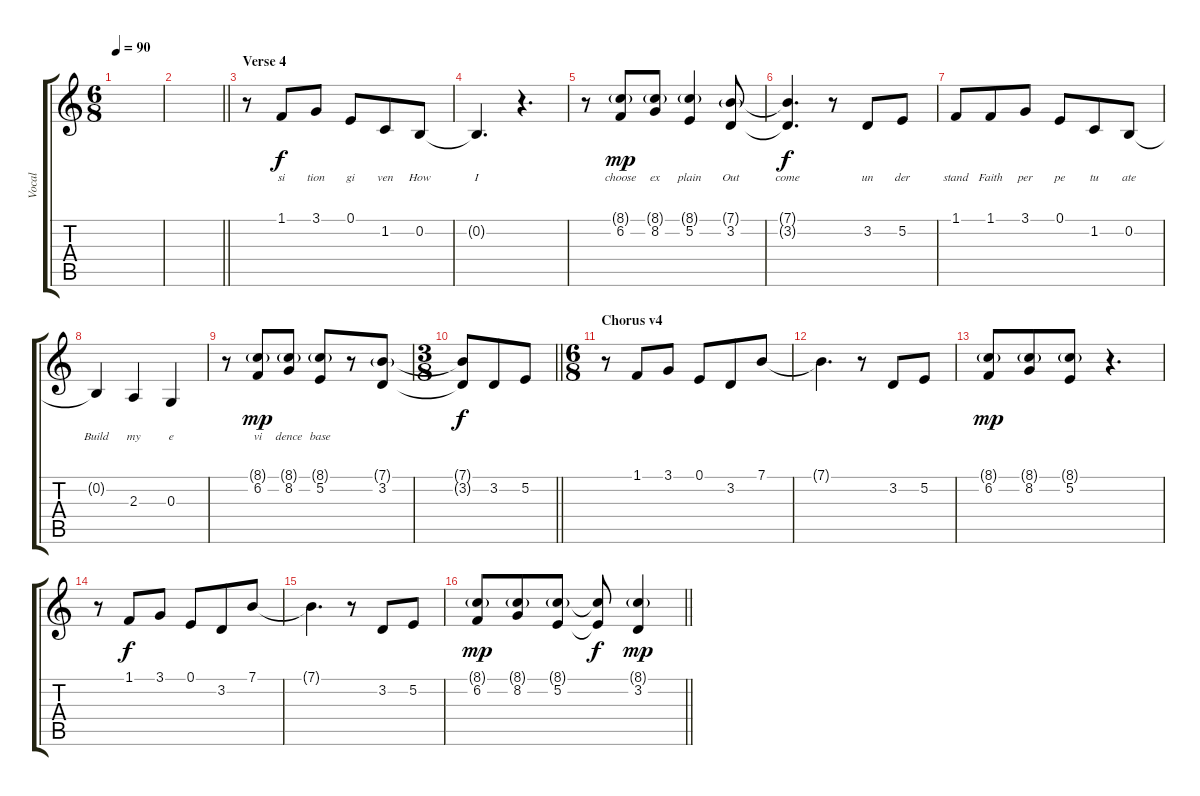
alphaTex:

\track ("Vocal" "Vocal") {instrument acousticgrandpiano}
\staff {score tabs}
\tuning (E4 B3 G3 D3 A2 E2) {hide}
\ts (6 8)
\tempo 90
\clef g2
\ks c
|
\barLineRight lightlight
|
\section ("" "Verse 4")
r.8 1.1.8{lyrics (0 "si") lyrics (1 "") lyrics (2 "") lyrics (3 "") lyrics (4 "")} 3.1.8{lyrics (0 "tion") lyrics (1 "") lyrics (2 "") lyrics (3 "") lyrics (4 "")} 0.1.8{lyrics (0 "gi") lyrics (1 "") lyrics (2 "") lyrics (3 "") lyrics (4 "")} 1.2.8{lyrics (0 "ven") lyrics (1 "") lyrics (2 "") lyrics (3 "") lyrics (4 "")} 0.2.8{lyrics (0 "How") lyrics (1 "") lyrics (2 "") lyrics (3 "") lyrics (4 "")} |
0.2{t}.4{d lyrics (0 "I") lyrics (1 "") lyrics (2 "") lyrics (3 "") lyrics (4 "")} r.4{d} |
r.8 (8.1{g} 6.2).8{lyrics (0 "choose") lyrics (1 "") lyrics (2 "") lyrics (3 "") lyrics (4 "") dy mp} (8.1{g} 8.2).8{lyrics (0 "ex") lyrics (1 "") lyrics (2 "") lyrics (3 "") lyrics (4 "")} (8.1{g} 5.2).4{lyrics (0 "plain") lyrics (1 "") lyrics (2 "") lyrics (3 "") lyrics (4 "")} (7.1{g} 3.2).8{lyrics (0 "Out") lyrics (1 "") lyrics (2 "") lyrics (3 "") lyrics (4 "")} |
(7.1{t} 3.2{t}).4{d lyrics (0 "come") lyrics (1 "") lyrics (2 "") lyrics (3 "") lyrics (4 "") dy f} r.8 3.2.8{lyrics (0 "un") lyrics (1 "") lyrics (2 "") lyrics (3 "") lyrics (4 "")} 5.2.8{lyrics (0 "der") lyrics (1 "") lyrics (2 "") lyrics (3 "") lyrics (4 "")} |
1.1.8{lyrics (0 "stand") lyrics (1 "") lyrics (2 "") lyrics (3 "") lyrics (4 "")} 1.1.8{lyrics (0 "Faith") lyrics (1 "") lyrics (2 "") lyrics (3 "") lyrics (4 "")} 3.1.8{lyrics (0 "per") lyrics (1 "") lyrics (2 "") lyrics (3 "") lyrics (4 "")} 0.1.8{lyrics (0 "pe") lyrics (1 "") lyrics (2 "") lyrics (3 "") lyrics (4 "")} 1.2.8{lyrics (0 "tu") lyrics (1 "") lyrics (2 "") lyrics (3 "") lyrics (4 "")} 0.2.8{lyrics (0 "ate") lyrics (1 "") lyrics (2 "") lyrics (3 "") lyrics (4 "")} |
0.2{t}.4{lyrics (0 "Build") lyrics (1 "") lyrics (2 "") lyrics (3 "") lyrics (4 "")} 2.3.4{lyrics (0 "my") lyrics (1 "") lyrics (2 "") lyrics (3 "") lyrics (4 "")} 0.3.4{lyrics (0 "e") lyrics (1 "") lyrics (2 "") lyrics (3 "") lyrics (4 "")} |
r.8 (8.1{g} 6.2).8{lyrics (0 "vi") lyrics (1 "") lyrics (2 "") lyrics (3 "") lyrics (4 "") dy mp} (8.1{g} 8.2).8{lyrics (0 "dence") lyrics (1 "") lyrics (2 "") lyrics (3 "") lyrics (4 "")} (8.1{g} 5.2).8{lyrics (0 "base") lyrics (1 "") lyrics (2 "") lyrics (3 "") lyrics (4 "")} r.8 (7.1{g} 3.2).8 |
\ts (3 8)
\barLineRight lightlight
(7.1{t} 3.2{t}).8{dy f} 3.2.8 5.2.8 |
\ts (6 8)
\section ("" "Chorus v4")
r.8 1.1.8 3.1.8 0.1.8 3.2.8 7.1.8 |
7.1{t}.4{d} r.8 3.2.8 5.2.8 |
(8.1{g} 6.2).8{dy mp} (8.1{g} 8.2).8 (8.1{g} 5.2).8 r.4{d} |
r.8 1.1.8{dy f} 3.1.8 0.1.8 3.2.8 7.1.8 |
7.1{t}.4{d} r.8 3.2.8 5.2.8 |
\barLineRight lightlight
(8.1{g} 6.2).8{dy mp} (8.1{g} 8.2).8 (8.1{g} 5.2).8 (8.1{t} 5.2{t}).8{dy f} (8.1{g} 3.2).4{dy mp}
